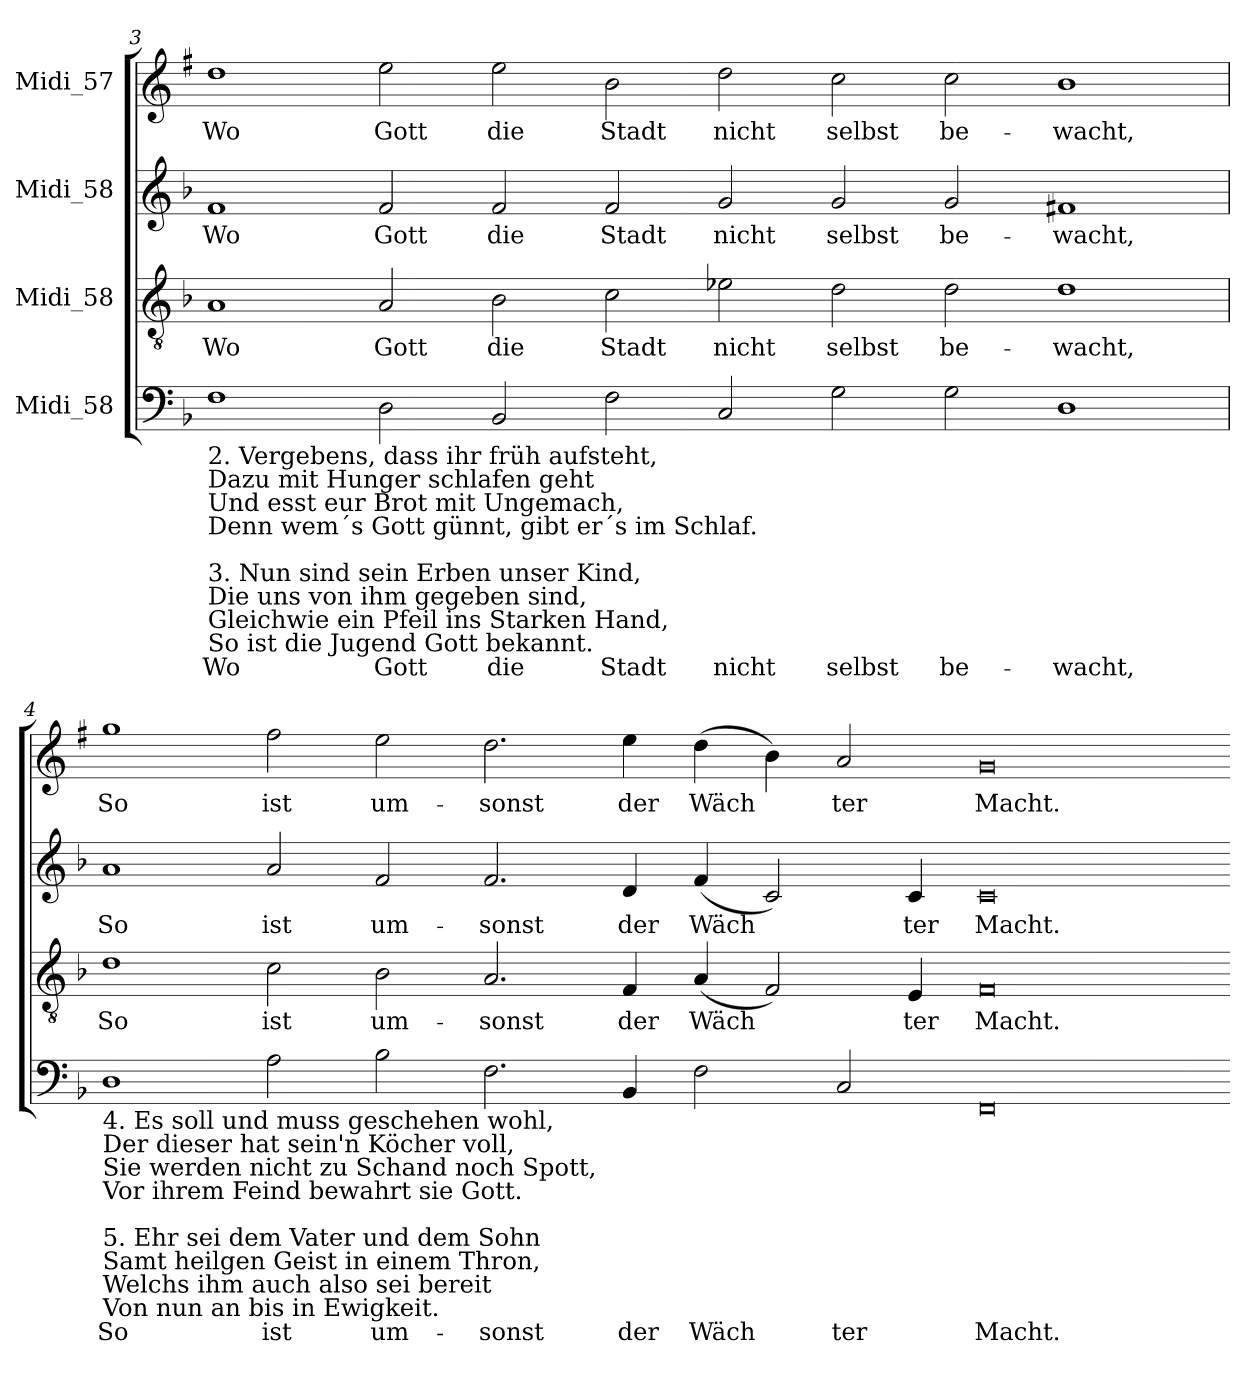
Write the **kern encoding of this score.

**kern	**text	**kern	**text	**kern	**text	**kern	**text
*part4	*part4	*part3	*part3	*part2	*part2	*part1	*part1
*staff4	*staff4	*staff3	*staff3	*staff2	*staff2	*staff1	*staff1
*I"Midi_58	*	*I"Midi_58	*	*I"Midi_58	*	*I"Midi_57	*
!!LO:LB:g=z
*clefF4	*	*clefGv2	*	*clefG2	*	*clefG2	*
*	*	*	*	*	*	*ITrd1c2	*
*k[b-]	*	*k[b-]	*	*k[b-]	*	*k[b-]	*
*F:	*	*F:	*	*F:	*	*F:	*
=3	=3	=3	=3	=3	=3	=3	=3
!LO:TX:b:t=2. Vergebens, dass ihr früh aufsteht,\nDazu mit Hunger schlafen geht\nUnd esst eur Brot mit Ungemach,\nDenn wem´s Gott günnt, gibt er´s im Schlaf.\n\n3. Nun sind sein Erben unser Kind,\nDie uns von ihm gegeben sind,\nGleichwie ein Pfeil ins Starken Hand,\nSo ist die Jugend Gott bekannt.	!	!	!	!	!	!	!
!	!LO:LY:b	!	!LO:LY:b	!	!LO:LY:b	!	!LO:LY:b
1F	Wo	1A	Wo	1f	Wo	1cc	Wo
!	!LO:LY:b	!	!LO:LY:b	!	!LO:LY:b	!	!LO:LY:b
2D	Gott	2A	Gott	2f	Gott	2dd	Gott
!	!LO:LY:b	!	!LO:LY:b	!	!LO:LY:b	!	!LO:LY:b
2BB-	die	2B-	die	2f	die	2dd	die
!	!LO:LY:b	!	!LO:LY:b	!	!LO:LY:b	!	!LO:LY:b
2F	Stadt	2c	Stadt	2f	Stadt	2a	Stadt
!	!LO:LY:b	!	!LO:LY:b	!	!LO:LY:b	!	!LO:LY:b
2C	nicht	2e-X	nicht	2g	nicht	2cc	nicht
!	!LO:LY:b	!	!LO:LY:b	!	!LO:LY:b	!	!LO:LY:b
2G	selbst	2d	selbst	2g	selbst	2b-	selbst
!	!LO:LY:b	!	!LO:LY:b	!	!LO:LY:b	!	!LO:LY:b
2G	be-	2d	be-	2g	be-	2b-	be-
!	!LO:LY:b	!	!LO:LY:b	!	!LO:LY:b	!	!LO:LY:b
1D	-wacht,	1d	-wacht,	1f#X	-wacht,	1a	-wacht,
=4	=4	=4	=4	=4	=4	=4	=4
!LO:TX:b:t=4. Es soll und muss geschehen wohl,\nDer dieser hat sein'n Köcher voll,\nSie werden nicht zu Schand noch Spott,\nVor ihrem Feind bewahrt sie Gott.\n\n5. Ehr sei dem Vater und dem Sohn\nSamt heilgen Geist in einem Thron,\nWelchs ihm auch also sei bereit\nVon nun an bis in Ewigkeit.	!	!	!	!	!	!	!
!	!LO:LY:b	!	!LO:LY:b	!	!LO:LY:b	!	!LO:LY:b
1D	So	1d	So	1a	So	1ff	So
!	!LO:LY:b	!	!LO:LY:b	!	!LO:LY:b	!	!LO:LY:b
2A	ist	2c	ist	2a	ist	2ee	ist
!	!LO:LY:b	!	!LO:LY:b	!	!LO:LY:b	!	!LO:LY:b
2B-	um-	2B-	um-	2f	um-	2dd	um-
!	!LO:LY:b	!	!LO:LY:b	!	!LO:LY:b	!	!LO:LY:b
2.F	-sonst	2.A	-sonst	2.f	-sonst	2.cc	-sonst
!	!LO:LY:b	!	!LO:LY:b	!	!LO:LY:b	!	!LO:LY:b
4BB-	der	4F	der	4d	der	4dd	der
!	!LO:LY:b	!	!LO:LY:b	!	!LO:LY:b	!	!LO:LY:b
2F	Wäch	(<4A	Wäch	(<4f	Wäch	(>4cc	Wäch
.	.	2F)	.	2c)	.	4a)	.
!	!LO:LY:b	!	!	!	!	!	!LO:LY:b
2C	ter	.	.	.	.	2g	ter
!	!	!	!LO:LY:b	!	!LO:LY:b	!	!
.	.	4E	ter	4c	ter	.	.
!	!LO:LY:b	!	!LO:LY:b	!	!LO:LY:b	!	!LO:LY:b
0FF	Macht.	0F	Macht.	0c	Macht.	0f	Macht.
=-	=-	=-	=-	=-	=-	=-	=-
*-	*-	*-	*-	*-	*-	*-	*-
